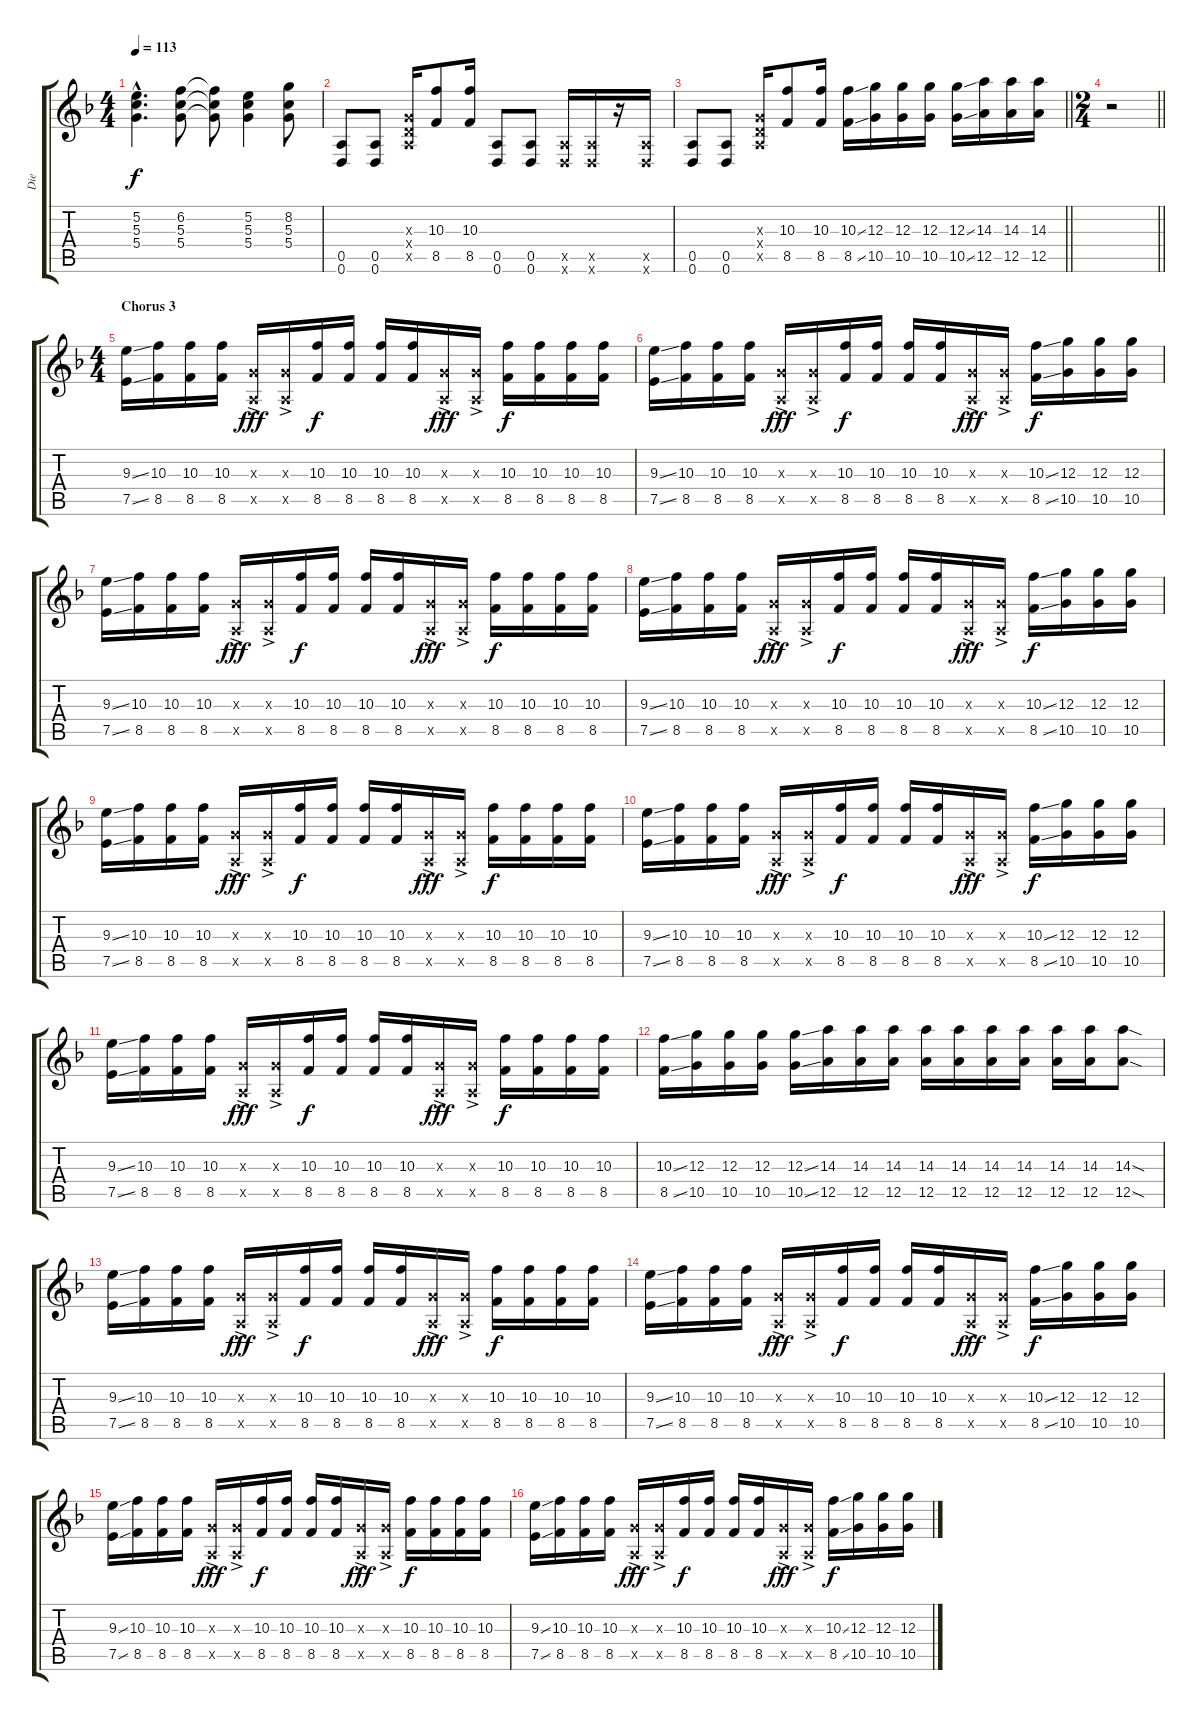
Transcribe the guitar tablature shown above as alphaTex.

\track ("Die " "Die ") {instrument distortionguitar}
\staff {score tabs}
\tuning (E4 B3 G3 D3 A2 D2) {hide}
\ts (4 4)
\tempo 113
\clef g2
\ks f
(5.2{hac} 5.3{hac} 5.4{hac}).4{d dy f} (6.2 5.3 5.4).8 (6.2{t} 5.3{t} 5.4{t}).8 (5.2 5.3 5.4).4 (8.2 5.3 5.4).8 |
(0.5 0.6).8 (0.5 0.6).8 (0.3{x} 0.4{x} 0.5{x}).16 (10.3 8.5).8 (10.3 8.5).16 (0.5 0.6).8 (0.5 0.6).8 (0.5{x} 0.6{x}).16 (0.5{x} 0.6{x}).16 r.16 (0.5{x} 0.6{x}).16 |
\barLineRight lightlight
(0.5 0.6).8 (0.5 0.6).8 (0.3{x} 0.4{x} 0.5{x}).16 (10.3 8.5).8 (10.3 8.5).16 (10.3{ss} 8.5{ss}).16 (12.3 10.5).16 (12.3 10.5).16 (12.3 10.5).16 (12.3{ss} 10.5{ss}).16 (14.3 12.5).16 (14.3 12.5).16 (14.3 12.5).16 |
\ts (2 4)
\barLineRight lightlight
r.2 |
\ts (4 4)
\section ("" "Chorus 3")
(9.3{ss} 7.5{ss}).16 (10.3 8.5).16 (10.3 8.5).16 (10.3 8.5).16 (0.3{ac x} 0.5{ac x}).16{dy fff} (0.3{ac x} 0.5{ac x}).16 (10.3 8.5).16{dy f} (10.3 8.5).16 (10.3 8.5).16 (10.3 8.5).16 (0.3{ac x} 0.5{ac x}).16{dy fff} (0.3{ac x} 0.5{ac x}).16 (10.3 8.5).16{dy f} (10.3 8.5).16 (10.3 8.5).16 (10.3 8.5).16 |
(9.3{ss} 7.5{ss}).16 (10.3 8.5).16 (10.3 8.5).16 (10.3 8.5).16 (0.3{ac x} 0.5{ac x}).16{dy fff} (0.3{ac x} 0.5{ac x}).16 (10.3 8.5).16{dy f} (10.3 8.5).16 (10.3 8.5).16 (10.3 8.5).16 (0.3{ac x} 0.5{ac x}).16{dy fff} (0.3{ac x} 0.5{ac x}).16 (10.3{ss} 8.5{ss}).16{dy f} (12.3 10.5).16 (12.3 10.5).16 (12.3 10.5).16 |
(9.3{ss} 7.5{ss}).16 (10.3 8.5).16 (10.3 8.5).16 (10.3 8.5).16 (0.3{ac x} 0.5{ac x}).16{dy fff} (0.3{ac x} 0.5{ac x}).16 (10.3 8.5).16{dy f} (10.3 8.5).16 (10.3 8.5).16 (10.3 8.5).16 (0.3{ac x} 0.5{ac x}).16{dy fff} (0.3{ac x} 0.5{ac x}).16 (10.3 8.5).16{dy f} (10.3 8.5).16 (10.3 8.5).16 (10.3 8.5).16 |
(9.3{ss} 7.5{ss}).16 (10.3 8.5).16 (10.3 8.5).16 (10.3 8.5).16 (0.3{ac x} 0.5{ac x}).16{dy fff} (0.3{ac x} 0.5{ac x}).16 (10.3 8.5).16{dy f} (10.3 8.5).16 (10.3 8.5).16 (10.3 8.5).16 (0.3{ac x} 0.5{ac x}).16{dy fff} (0.3{ac x} 0.5{ac x}).16 (10.3{ss} 8.5{ss}).16{dy f} (12.3 10.5).16 (12.3 10.5).16 (12.3 10.5).16 |
(9.3{ss} 7.5{ss}).16 (10.3 8.5).16 (10.3 8.5).16 (10.3 8.5).16 (0.3{ac x} 0.5{ac x}).16{dy fff} (0.3{ac x} 0.5{ac x}).16 (10.3 8.5).16{dy f} (10.3 8.5).16 (10.3 8.5).16 (10.3 8.5).16 (0.3{ac x} 0.5{ac x}).16{dy fff} (0.3{ac x} 0.5{ac x}).16 (10.3 8.5).16{dy f} (10.3 8.5).16 (10.3 8.5).16 (10.3 8.5).16 |
(9.3{ss} 7.5{ss}).16 (10.3 8.5).16 (10.3 8.5).16 (10.3 8.5).16 (0.3{ac x} 0.5{ac x}).16{dy fff} (0.3{ac x} 0.5{ac x}).16 (10.3 8.5).16{dy f} (10.3 8.5).16 (10.3 8.5).16 (10.3 8.5).16 (0.3{ac x} 0.5{ac x}).16{dy fff} (0.3{ac x} 0.5{ac x}).16 (10.3{ss} 8.5{ss}).16{dy f} (12.3 10.5).16 (12.3 10.5).16 (12.3 10.5).16 |
(9.3{ss} 7.5{ss}).16 (10.3 8.5).16 (10.3 8.5).16 (10.3 8.5).16 (0.3{ac x} 0.5{ac x}).16{dy fff} (0.3{ac x} 0.5{ac x}).16 (10.3 8.5).16{dy f} (10.3 8.5).16 (10.3 8.5).16 (10.3 8.5).16 (0.3{ac x} 0.5{ac x}).16{dy fff} (0.3{ac x} 0.5{ac x}).16 (10.3 8.5).16{dy f} (10.3 8.5).16 (10.3 8.5).16 (10.3 8.5).16 |
(10.3{ss} 8.5{ss}).16 (12.3 10.5).16 (12.3 10.5).16 (12.3 10.5).16 (12.3{ss} 10.5{ss}).16 (14.3 12.5).16 (14.3 12.5).16 (14.3 12.5).16 (14.3 12.5).16 (14.3 12.5).16 (14.3 12.5).16 (14.3 12.5).16 (14.3 12.5).16 (14.3 12.5).16 (14.3{sod} 12.5{sod}).8 |
(9.3{ss} 7.5{ss}).16 (10.3 8.5).16 (10.3 8.5).16 (10.3 8.5).16 (0.3{ac x} 0.5{ac x}).16{dy fff} (0.3{ac x} 0.5{ac x}).16 (10.3 8.5).16{dy f} (10.3 8.5).16 (10.3 8.5).16 (10.3 8.5).16 (0.3{ac x} 0.5{ac x}).16{dy fff} (0.3{ac x} 0.5{ac x}).16 (10.3 8.5).16{dy f} (10.3 8.5).16 (10.3 8.5).16 (10.3 8.5).16 |
(9.3{ss} 7.5{ss}).16 (10.3 8.5).16 (10.3 8.5).16 (10.3 8.5).16 (0.3{ac x} 0.5{ac x}).16{dy fff} (0.3{ac x} 0.5{ac x}).16 (10.3 8.5).16{dy f} (10.3 8.5).16 (10.3 8.5).16 (10.3 8.5).16 (0.3{ac x} 0.5{ac x}).16{dy fff} (0.3{ac x} 0.5{ac x}).16 (10.3{ss} 8.5{ss}).16{dy f} (12.3 10.5).16 (12.3 10.5).16 (12.3 10.5).16 |
(9.3{ss} 7.5{ss}).16 (10.3 8.5).16 (10.3 8.5).16 (10.3 8.5).16 (0.3{ac x} 0.5{ac x}).16{dy fff} (0.3{ac x} 0.5{ac x}).16 (10.3 8.5).16{dy f} (10.3 8.5).16 (10.3 8.5).16 (10.3 8.5).16 (0.3{ac x} 0.5{ac x}).16{dy fff} (0.3{ac x} 0.5{ac x}).16 (10.3 8.5).16{dy f} (10.3 8.5).16 (10.3 8.5).16 (10.3 8.5).16 |
(9.3{ss} 7.5{ss}).16 (10.3 8.5).16 (10.3 8.5).16 (10.3 8.5).16 (0.3{ac x} 0.5{ac x}).16{dy fff} (0.3{ac x} 0.5{ac x}).16 (10.3 8.5).16{dy f} (10.3 8.5).16 (10.3 8.5).16 (10.3 8.5).16 (0.3{ac x} 0.5{ac x}).16{dy fff} (0.3{ac x} 0.5{ac x}).16 (10.3{ss} 8.5{ss}).16{dy f} (12.3 10.5).16 (12.3 10.5).16 (12.3 10.5).16
